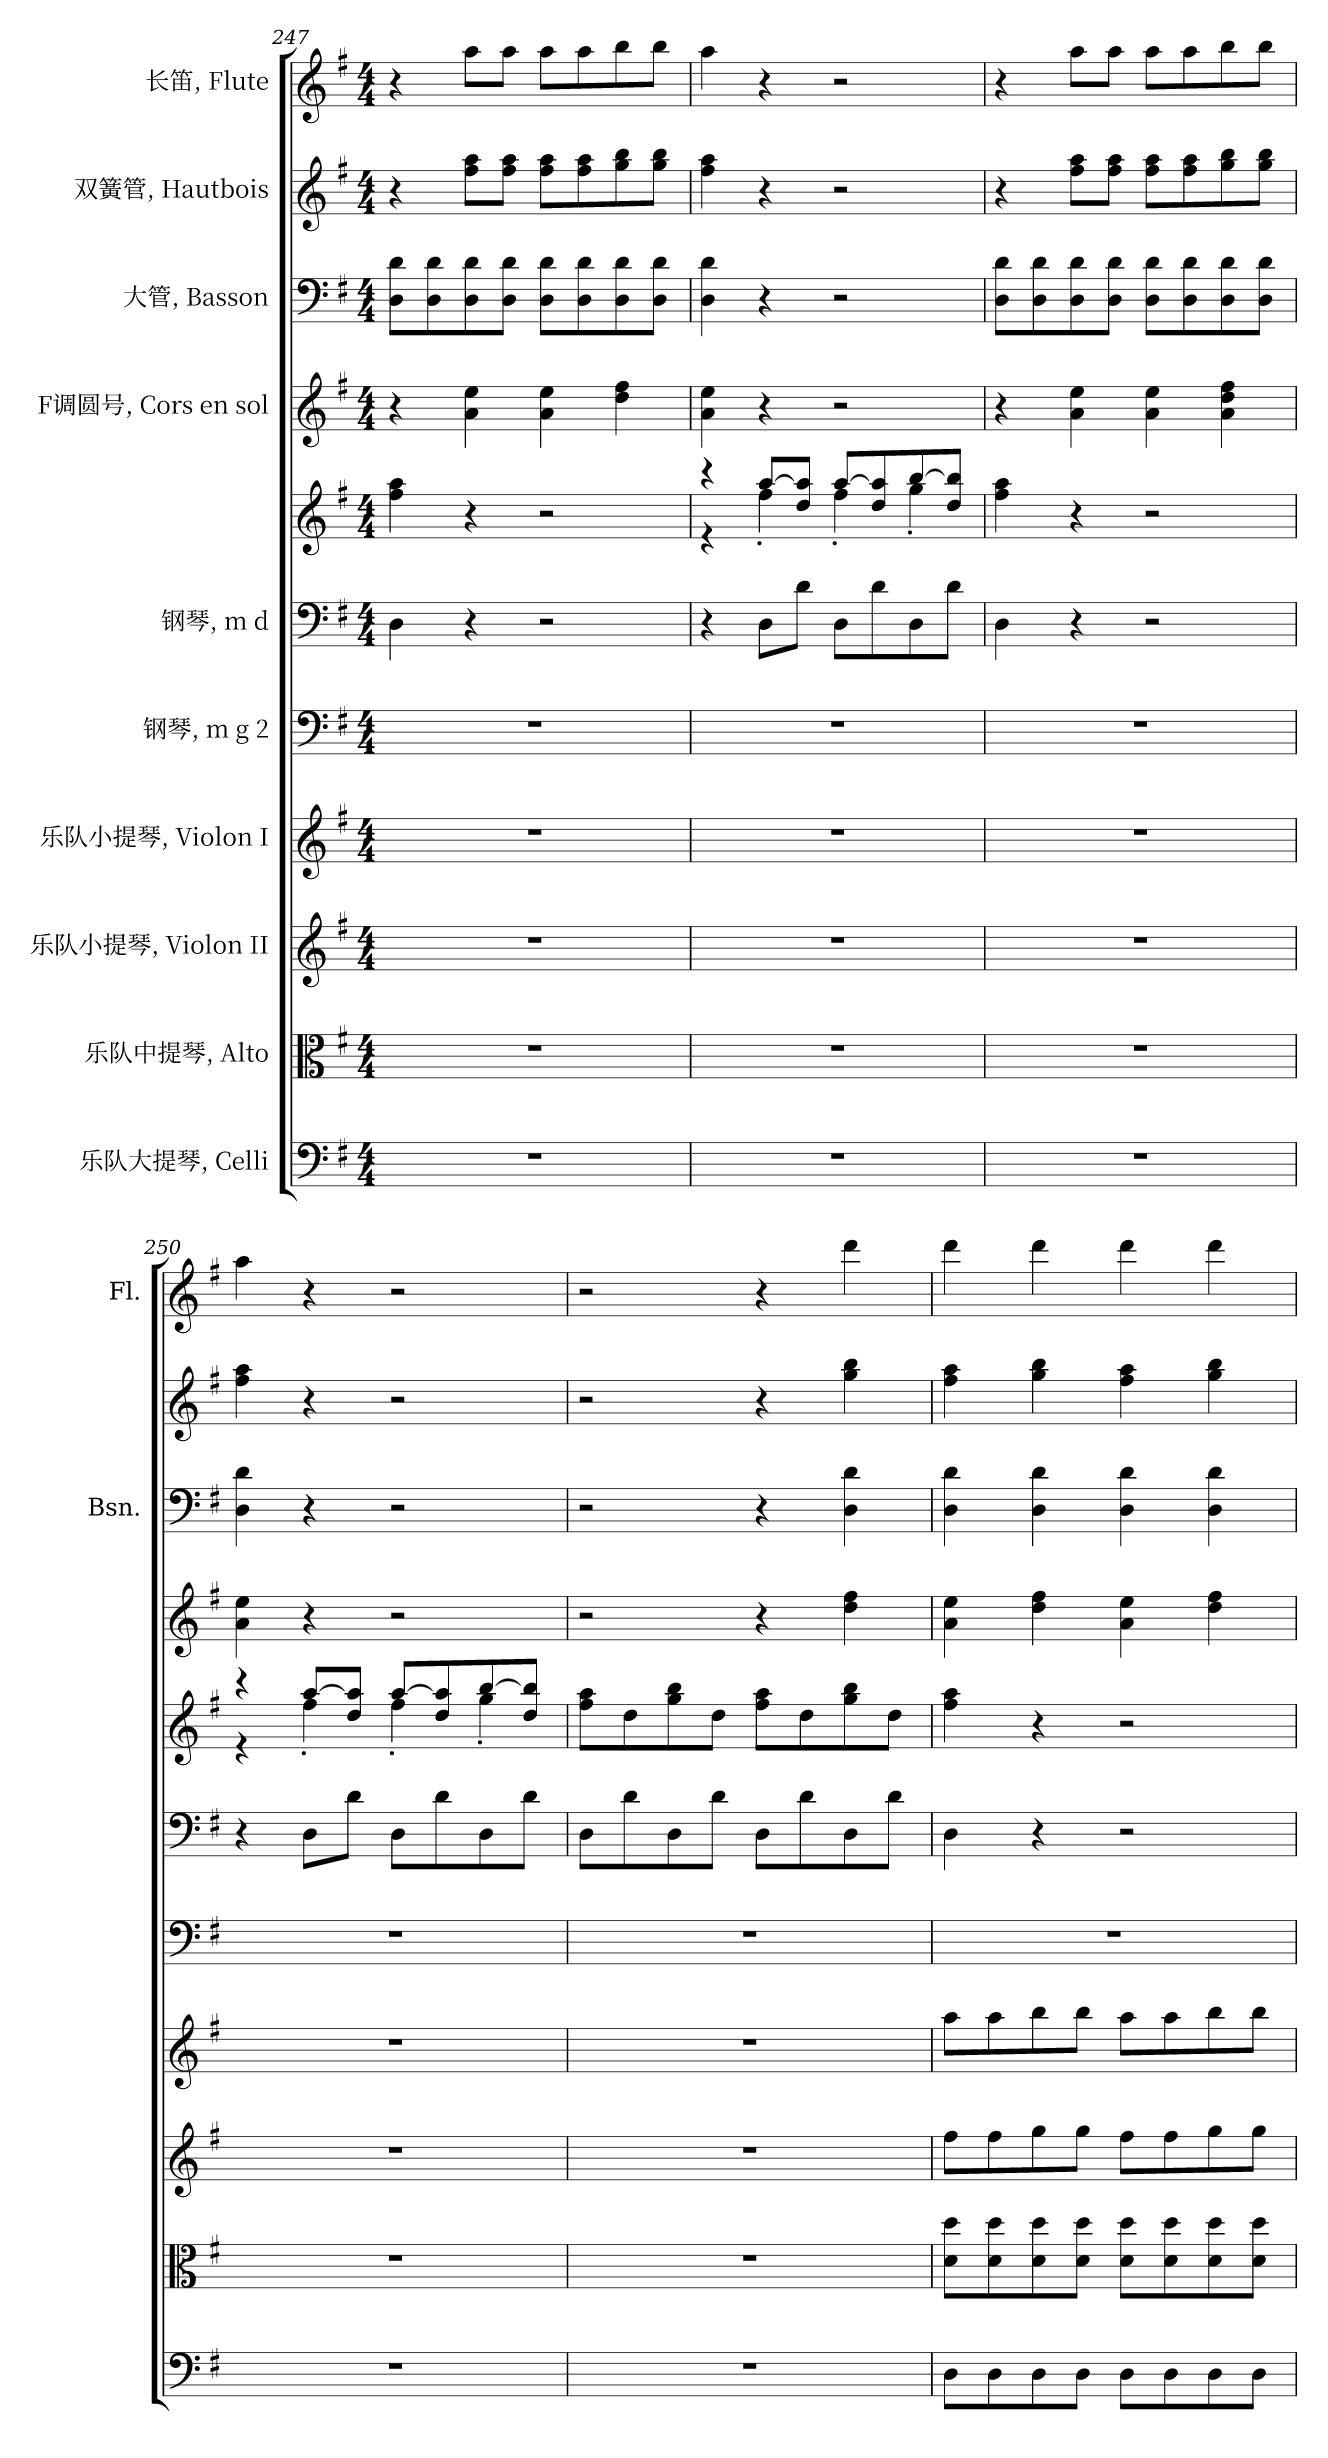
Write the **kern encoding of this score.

**kern	**kern	**kern	**kern	**kern	**kern	**kern	**kern	**kern	**kern	**kern
*part10	*part9	*part8	*part7	*part6	*part5	*part5	*part4	*part3	*part2	*part1
*staff11	*staff10	*staff9	*staff8	*staff7	*staff6	*staff5	*staff4	*staff3	*staff2	*staff1
*I"乐队大提琴, Celli	*I"乐队中提琴, Alto	*I"乐队小提琴, Violon II	*I"乐队小提琴, Violon I	*I"钢琴, m g 2	*I"钢琴, m d	*	*I"F调圆号, Cors en sol	*I"大管, Basson	*I"双簧管, Hautbois	*I"长笛, Flute
*	*	*	*	*	*	*	*	*I'Bsn.	*	*I'Fl.
!!LO:PB:g=z
*clefF4	*clefC3	*clefG2	*clefG2	*clefF4	*clefF4	*clefG2	*clefG2	*clefF4	*clefG2	*clefG2
*	*	*	*	*	*	*	*ITrd4c7	*	*	*
*k[f#]	*k[f#]	*k[f#]	*k[f#]	*k[f#]	*k[f#]	*k[f#]	*k[]	*k[f#]	*k[f#]	*k[f#]
*M4/4	*M4/4	*M4/4	*M4/4	*M4/4	*M4/4	*M4/4	*M4/4	*M4/4	*M4/4	*M4/4
=247	=247	=247	=247	=247	=247	=247	=247	=247	=247	=247
1r	1r	1r	1r	1r	4D\	4ff#\ 4aa\	4r	8D\ 8d\L	4r	4r
.	.	.	.	.	.	.	.	8D\ 8d\	.	.
.	.	.	.	.	4r	4r	4d\ 4a\	8D\ 8d\	8ff#\ 8aa\L	8aa\L
.	.	.	.	.	.	.	.	8D\ 8d\J	8ff#\ 8aa\J	8aa\J
.	.	.	.	.	2r	2r	4d\ 4a\	8D\ 8d\L	8ff#\ 8aa\L	8aa\L
.	.	.	.	.	.	.	.	8D\ 8d\	8ff#\ 8aa\	8aa\
.	.	.	.	.	.	.	4g\ 4b\	8D\ 8d\	8gg\ 8bb\	8bb\
.	.	.	.	.	.	.	.	8D\ 8d\J	8gg\ 8bb\J	8bb\J
=248	=248	=248	=248	=248	=248	=248	=248	=248	=248	=248
*	*	*	*	*	*	*^	*	*	*	*
1r	1r	1r	1r	1r	4r	4r	4r	4d\ 4a\	4D\ 4d\	4ff#\ 4aa\	4aa\
.	.	.	.	.	8D\L	[8aa/L	4ff#'\	4r	4r	4r	4r
.	.	.	.	.	8d\J	8dd/ 8aa/]J	.	.	.	.	.
.	.	.	.	.	8D\L	[8aa/L	4ff#'\	2r	2r	2r	2r
.	.	.	.	.	8d\	8dd/ 8aa/]	.	.	.	.	.
.	.	.	.	.	8D\	[8bb/	4gg'\	.	.	.	.
.	.	.	.	.	8d\J	8dd/ 8bb/]J	.	.	.	.	.
*	*	*	*	*	*	*v	*v	*	*	*	*
=249	=249	=249	=249	=249	=249	=249	=249	=249	=249	=249
1r	1r	1r	1r	1r	4D\	4ff#\ 4aa\	4r	8D\ 8d\L	4r	4r
.	.	.	.	.	.	.	.	8D\ 8d\	.	.
.	.	.	.	.	4r	4r	4d\ 4a\	8D\ 8d\	8ff#\ 8aa\L	8aa\L
.	.	.	.	.	.	.	.	8D\ 8d\J	8ff#\ 8aa\J	8aa\J
.	.	.	.	.	2r	2r	4d\ 4a\	8D\ 8d\L	8ff#\ 8aa\L	8aa\L
.	.	.	.	.	.	.	.	8D\ 8d\	8ff#\ 8aa\	8aa\
.	.	.	.	.	.	.	4d\ 4g\ 4b\	8D\ 8d\	8gg\ 8bb\	8bb\
.	.	.	.	.	.	.	.	8D\ 8d\J	8gg\ 8bb\J	8bb\J
!!LO:PB:g=z
=250	=250	=250	=250	=250	=250	=250	=250	=250	=250	=250
*	*	*	*	*	*	*^	*	*	*	*
1r	1r	1r	1r	1r	4r	4r	4r	4d\ 4a\	4D\ 4d\	4ff#\ 4aa\	4aa\
.	.	.	.	.	8D\L	[8aa/L	4ff#'\	4r	4r	4r	4r
.	.	.	.	.	8d\J	8dd/ 8aa/]J	.	.	.	.	.
.	.	.	.	.	8D\L	[8aa/L	4ff#'\	2r	2r	2r	2r
.	.	.	.	.	8d\	8dd/ 8aa/]	.	.	.	.	.
.	.	.	.	.	8D\	[8bb/	4gg'\	.	.	.	.
.	.	.	.	.	8d\J	8dd/ 8bb/]J	.	.	.	.	.
*	*	*	*	*	*	*v	*v	*	*	*	*
=251	=251	=251	=251	=251	=251	=251	=251	=251	=251	=251
1r	1r	1r	1r	1r	8D\L	8ff#\ 8aa\L	2r	2r	2r	2r
.	.	.	.	.	8d\	8dd\	.	.	.	.
.	.	.	.	.	8D\	8gg\ 8bb\	.	.	.	.
.	.	.	.	.	8d\J	8dd\J	.	.	.	.
.	.	.	.	.	8D\L	8ff#\ 8aa\L	4r	4r	4r	4r
.	.	.	.	.	8d\	8dd\	.	.	.	.
.	.	.	.	.	8D\	8gg\ 8bb\	4g\ 4b\	4D\ 4d\	4gg\ 4bb\	4ddd\
.	.	.	.	.	8d\J	8dd\J	.	.	.	.
=252	=252	=252	=252	=252	=252	=252	=252	=252	=252	=252
8D\L	8d\ 8dd\L	8ff#\L	8aa\L	1r	4D\	4ff#\ 4aa\	4d\ 4a\	4D\ 4d\	4ff#\ 4aa\	4ddd\
8D\	8d\ 8dd\	8ff#\	8aa\	.	.	.	.	.	.	.
8D\	8d\ 8dd\	8gg\	8bb\	.	4r	4r	4g\ 4b\	4D\ 4d\	4gg\ 4bb\	4ddd\
8D\J	8d\ 8dd\J	8gg\J	8bb\J	.	.	.	.	.	.	.
8D\L	8d\ 8dd\L	8ff#\L	8aa\L	.	2r	2r	4d\ 4a\	4D\ 4d\	4ff#\ 4aa\	4ddd\
8D\	8d\ 8dd\	8ff#\	8aa\	.	.	.	.	.	.	.
8D\	8d\ 8dd\	8gg\	8bb\	.	.	.	4g\ 4b\	4D\ 4d\	4gg\ 4bb\	4ddd\
8D\J	8d\ 8dd\J	8gg\J	8bb\J	.	.	.	.	.	.	.
=	=	=	=	=	=	=	=	=	=	=
*-	*-	*-	*-	*-	*-	*-	*-	*-	*-	*-
